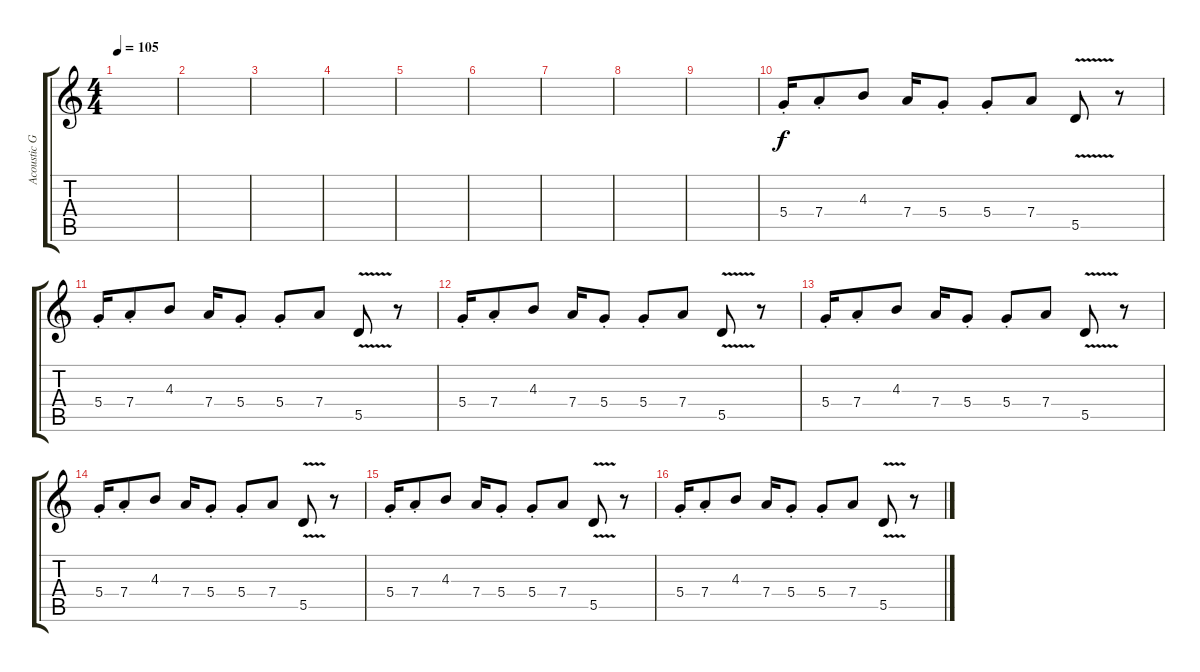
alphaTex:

\track ("Acoustic Guitar" "Acoustic G") {instrument acousticguitarsteel}
\staff {score tabs}
\tuning (E4 B3 G3 D3 A2 E2) {hide}
\ts (4 4)
\tempo 105
\clef g2
\ks c
|
|
|
|
|
|
|
|
|
5.4{st}.16 7.4{st}.8 4.3.8 7.4.16 5.4{st}.8 5.4{st}.8 7.4.8 5.5{v}.8 r.8 |
5.4{st}.16 7.4{st}.8 4.3.8 7.4.16 5.4{st}.8 5.4{st}.8 7.4.8 5.5{v}.8 r.8 |
5.4{st}.16 7.4{st}.8 4.3.8 7.4.16 5.4{st}.8 5.4{st}.8 7.4.8 5.5{v}.8 r.8 |
5.4{st}.16 7.4{st}.8 4.3.8 7.4.16 5.4{st}.8 5.4{st}.8 7.4.8 5.5{v}.8 r.8 |
5.4{st}.16 7.4{st}.8 4.3.8 7.4.16 5.4{st}.8 5.4{st}.8 7.4.8 5.5{v}.8 r.8 |
5.4{st}.16 7.4{st}.8 4.3.8 7.4.16 5.4{st}.8 5.4{st}.8 7.4.8 5.5{v}.8 r.8 |
5.4{st}.16 7.4{st}.8 4.3.8 7.4.16 5.4{st}.8 5.4{st}.8 7.4.8 5.5{v}.8 r.8
